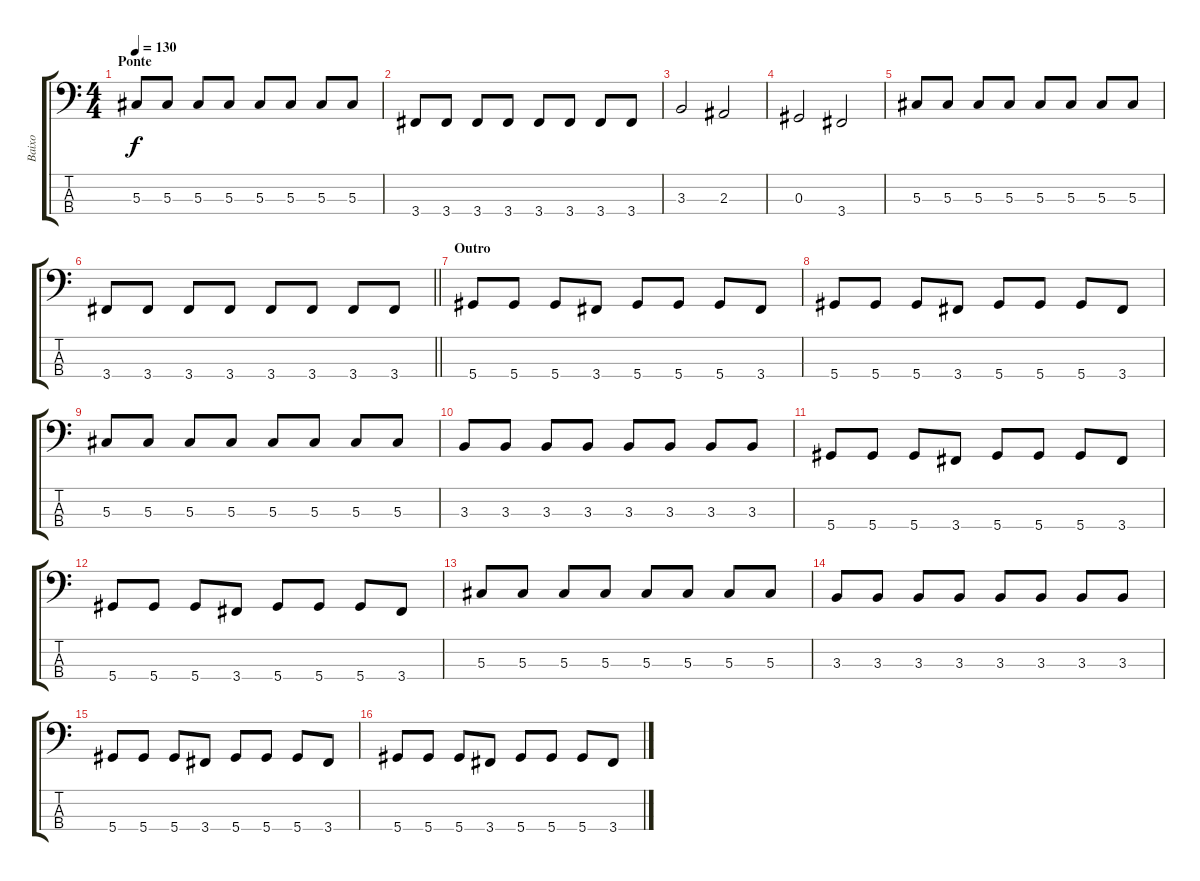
\track ("Baixo" "Baixo") {instrument electricbassfinger}
\staff {score tabs}
\tuning (Gb2 Db2 Ab1 Eb1) {hide}
\ts (4 4)
\section ("" "Ponte")
\tempo 130
\clef f4
\ks c
5.3.8{dy f} 5.3.8 5.3.8 5.3.8 5.3.8 5.3.8 5.3.8 5.3.8 |
3.4.8 3.4.8 3.4.8 3.4.8 3.4.8 3.4.8 3.4.8 3.4.8 |
3.3.2 2.3.2 |
0.3.2 3.4.2 |
5.3.8 5.3.8 5.3.8 5.3.8 5.3.8 5.3.8 5.3.8 5.3.8 |
\barLineRight lightlight
3.4.8 3.4.8 3.4.8 3.4.8 3.4.8 3.4.8 3.4.8 3.4.8 |
\section ("" "Outro")
5.4.8 5.4.8 5.4.8 3.4.8 5.4.8 5.4.8 5.4.8 3.4.8 |
5.4.8 5.4.8 5.4.8 3.4.8 5.4.8 5.4.8 5.4.8 3.4.8 |
5.3.8 5.3.8 5.3.8 5.3.8 5.3.8 5.3.8 5.3.8 5.3.8 |
3.3.8 3.3.8 3.3.8 3.3.8 3.3.8 3.3.8 3.3.8 3.3.8 |
5.4.8 5.4.8 5.4.8 3.4.8 5.4.8 5.4.8 5.4.8 3.4.8 |
5.4.8 5.4.8 5.4.8 3.4.8 5.4.8 5.4.8 5.4.8 3.4.8 |
5.3.8 5.3.8 5.3.8 5.3.8 5.3.8 5.3.8 5.3.8 5.3.8 |
3.3.8 3.3.8 3.3.8 3.3.8 3.3.8 3.3.8 3.3.8 3.3.8 |
5.4.8 5.4.8 5.4.8 3.4.8 5.4.8 5.4.8 5.4.8 3.4.8 |
5.4.8 5.4.8 5.4.8 3.4.8 5.4.8 5.4.8 5.4.8 3.4.8
